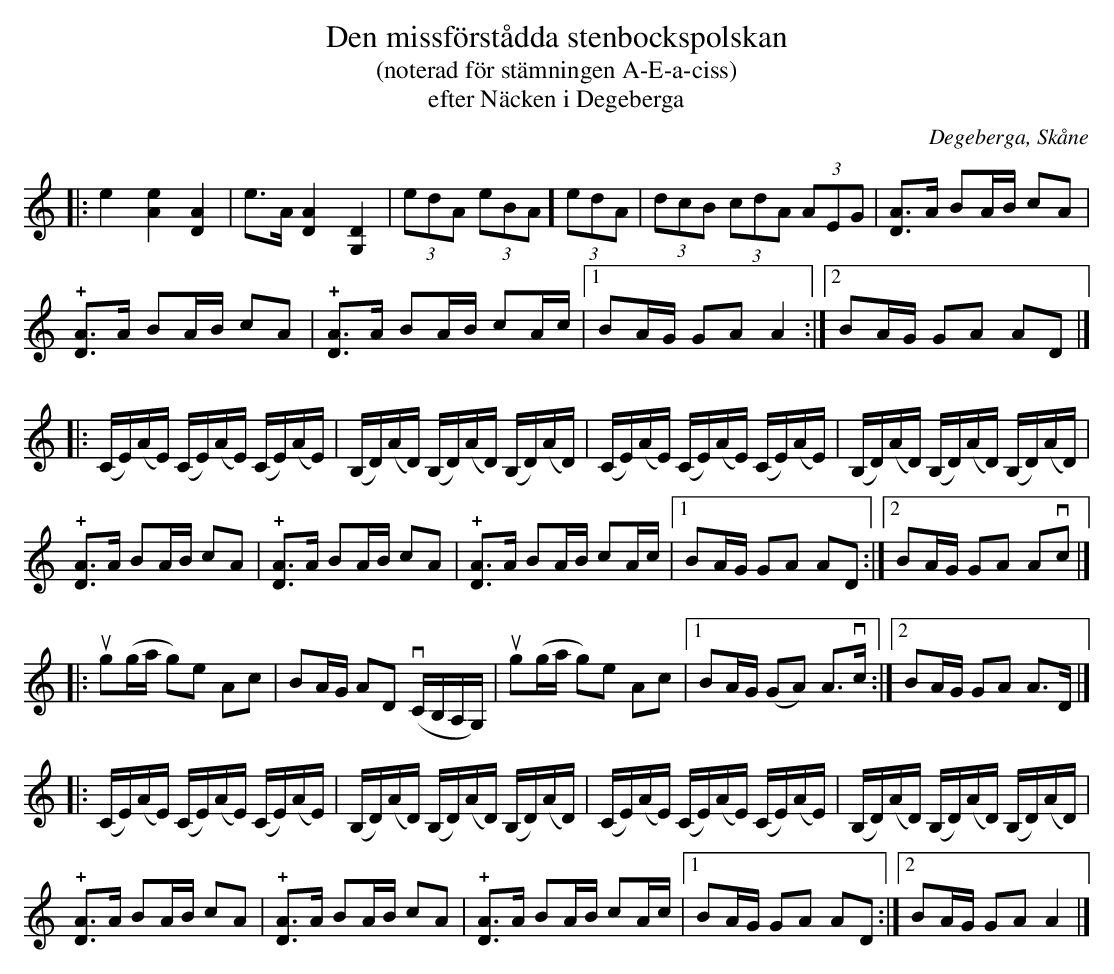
X:1
T:Den missförstådda stenbockspolskan
T:(noterad för stämningen A-E-a-ciss)
T:efter Näcken i Degeberga
O:Degeberga, Skåne
U:o=+open+
M:none
K:Am
[L:1/8]|:e2 [A2e2] [D2A2] |e>A [DA]2 [G,D]2 | (3edA (3eBA] (3edA | (3dcB (3cdA (3AEG|[DA]>A BA/B/ cA |
 !+![DA]>A BA/B/ cA | !+![DA]>A BA/B/ cA/c/ |1 BA/G/ GA A2 :|2 BA/G/ GA AD |]
[L:1/16]|: (CE)(AE) (CE)(AE) (CE)(AE) | (B,D)(AD) (B,D)(AD) (B,D)(AD) | (CE)(AE) (CE)(AE) (CE)(AE) | (B,D)(AD) (B,D)(AD) (B,D)(AD) |
[L:1/8] !+![DA]>A BA/B/ cA | !+![DA]>A BA/B/ cA | !+![DA]>A BA/B/ cA/c/ |1 BA/G/ GA AD :|2 BA/G/ GA Avc |]
[L:1/8] |: ug(g/a/ g)e Ac | BA/G/ AD v(C/B,/A,/G,/) | ug(g/a/ g)e Ac |1 BA/G/ (GA) A>vc :|2 BA/G/ GA A>D |]
[L:1/16]|: (CE)(AE) (CE)(AE) (CE)(AE) | (B,D)(AD) (B,D)(AD) (B,D)(AD) | (CE)(AE) (CE)(AE) (CE)(AE) | (B,D)(AD) (B,D)(AD) (B,D)(AD) |
[L:1/8] !+![DA]>A BA/B/ cA | !+![DA]>A BA/B/ cA | !+![DA]>A BA/B/ cA/c/ |1 BA/G/ GA AD :|2 BA/G/ GA A2 |]
